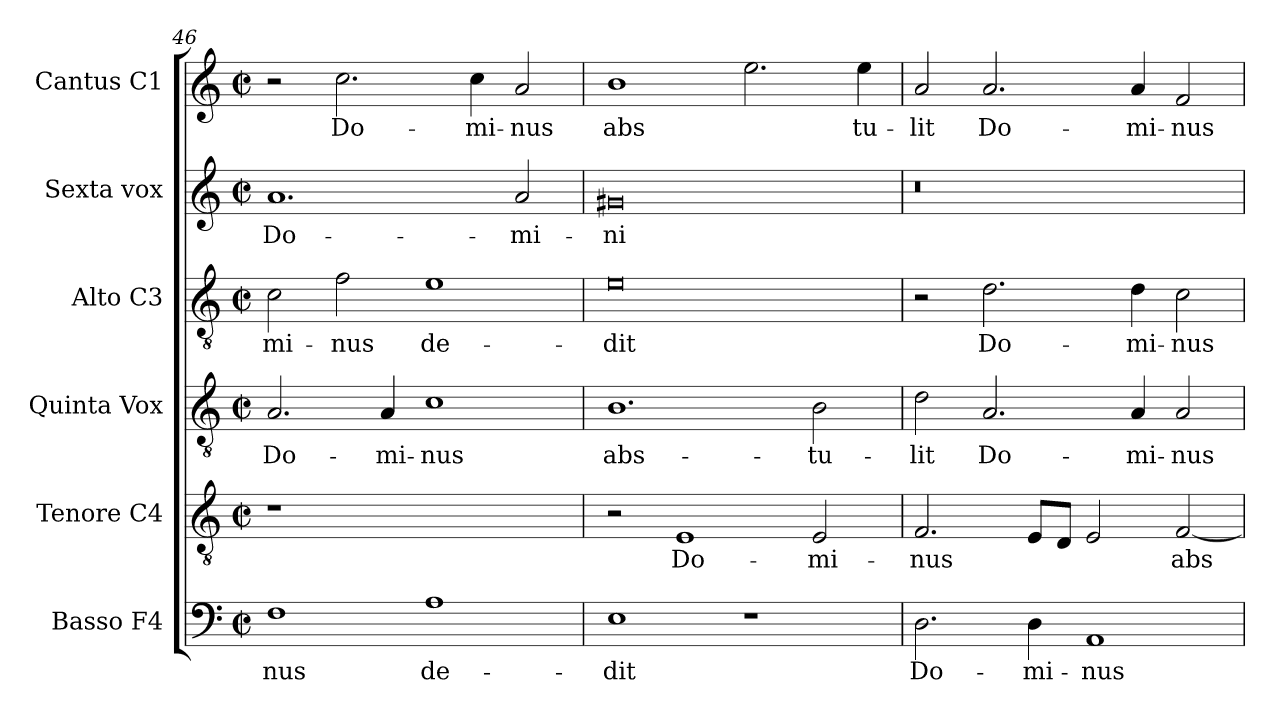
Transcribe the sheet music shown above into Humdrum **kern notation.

**kern	**text	**kern	**text	**kern	**text	**kern	**text	**kern	**text	**kern	**text
*part6	*part6	*part5	*part5	*part4	*part4	*part3	*part3	*part2	*part2	*part1	*part1
*staff6	*staff6	*staff5	*staff5	*staff4	*staff4	*staff3	*staff3	*staff2	*staff2	*staff1	*staff1
*I"Basso  F4	*	*I"Tenore  C4	*	*I"Quinta  Vox	*	*I"Alto  C3	*	*I"Sexta  vox	*	*I"Cantus  C1	*
*I'B	*	*I'T	*	*	*	*I'A	*	*	*	*I'C	*
!!LO:LB:g=z
*clefF4	*	*clefGv2	*	*clefGv2	*	*clefGv2	*	*clefG2	*	*clefG2	*
*k[]	*	*k[]	*	*k[]	*	*k[]	*	*k[]	*	*k[]	*
*C:	*	*C:	*	*C:	*	*C:	*	*C:	*	*C:	*
*M2/2	*	*M2/2	*	*M2/2	*	*M2/2	*	*M2/2	*	*M2/2	*
*met(c|)	*	*met(c|)	*	*met(c|)	*	*met(c|)	*	*met(c|)	*	*met(c|)	*
=46	=46	=46	=46	=46	=46	=46	=46	=46	=46	=46	=46
!	!LO:LY:b:cj	!	!	!	!LO:LY:b:cj	!	!LO:LY:b:cj	!	!LO:LY:b:cj	!	!
1F	-nus	1r	.	2.A/	Do-	2c\	-mi-	1.a	Do-	2r	.
!	!	!	!	!	!	!	!LO:LY:b:cj	!	!	!	!LO:LY:b:cj
.	.	.	.	.	.	2f\	-nus	.	.	2.cc\	Do-
!	!	!	!	!	!LO:LY:b:cj	!	!	!	!	!	!
.	.	.	.	4A/	-mi-	.	.	.	.	.	.
!	!LO:LY:b:cj	!	!	!	!LO:LY:b:cj	!	!LO:LY:b:cj	!	!	!	!
1A	de-	1ryy	.	1c	-nus	1e	de-	.	.	.	.
!	!	!	!	!	!	!	!	!	!	!	!LO:LY:b:cj
.	.	.	.	.	.	.	.	.	.	4cc\	-mi-
!	!	!	!	!	!	!	!	!	!LO:LY:b:cj	!	!LO:LY:b:cj
.	.	.	.	.	.	.	.	2a/	-mi-	2a/	-nus
=47	=47	=47	=47	=47	=47	=47	=47	=47	=47	=47	=47
!	!LO:LY:b:cj	!	!	!	!LO:LY:b:cj	!	!LO:LY:b:cj	!	!LO:LY:b:cj	!	!LO:LY:b:cj
1E	-dit	2r	.	1.B	abs-	0e	-dit	0g#X	-ni	1b	abs-
!	!	!	!LO:LY:b:cj	!	!	!	!	!	!	!	!
.	.	1E	Do-	.	.	.	.	.	.	.	.
!	!	!	!	!	!	!	!	!	!	!	!LO:LY:b:cj
1r	.	.	.	.	.	.	.	.	.	2.ee\	--
!	!	!	!LO:LY:b:cj	!	!LO:LY:b:cj	!	!	!	!	!	!
.	.	2E/	-mi-	2B\	-tu-	.	.	.	.	.	.
!	!	!	!	!	!	!	!	!	!	!	!LO:LY:b:cj
.	.	.	.	.	.	.	.	.	.	4ee\	-tu-
=48	=48	=48	=48	=48	=48	=48	=48	=48	=48	=48	=48
!	!LO:LY:b:cj	!	!LO:LY:b:cj	!	!LO:LY:b:cj	!	!	!	!	!	!LO:LY:b:cj
2.D\	Do-	2.F/	-nus	2d\	-lit	2r	.	0r	.	2a/	-lit
!	!	!	!	!	!LO:LY:b:cj	!	!LO:LY:b:cj	!	!	!	!LO:LY:b:cj
.	.	.	.	2.A/	Do-	2.d\	Do-	.	.	2.a/	Do-
!	!LO:LY:b:cj	!	!LO:LY:b:cj	!	!	!	!	!	!	!	!
4D\	-mi-	8E/L	.	.	.	.	.	.	.	.	.
!	!	!	!LO:LY:b:cj	!	!	!	!	!	!	!	!
.	.	8D/J	.	.	.	.	.	.	.	.	.
!	!LO:LY:b:cj	!	!LO:LY:b:cj	!	!	!	!	!	!	!	!
1AA	-nus	2E/	.	.	.	.	.	.	.	.	.
!	!	!	!	!	!LO:LY:b:cj	!	!LO:LY:b:cj	!	!	!	!LO:LY:b:cj
.	.	.	.	4A/	-mi-	4d\	-mi-	.	.	4a/	-mi-
!	!	!	!LO:LY:b:cj	!	!LO:LY:b:cj	!	!LO:LY:b:cj	!	!	!	!LO:LY:b:cj
.	.	[<2F/	abs-	2A/	-nus	2c\	-nus	.	.	2f/	-nus
=	=	=	=	=	=	=	=	=	=	=	=
*-	*-	*-	*-	*-	*-	*-	*-	*-	*-	*-	*-
